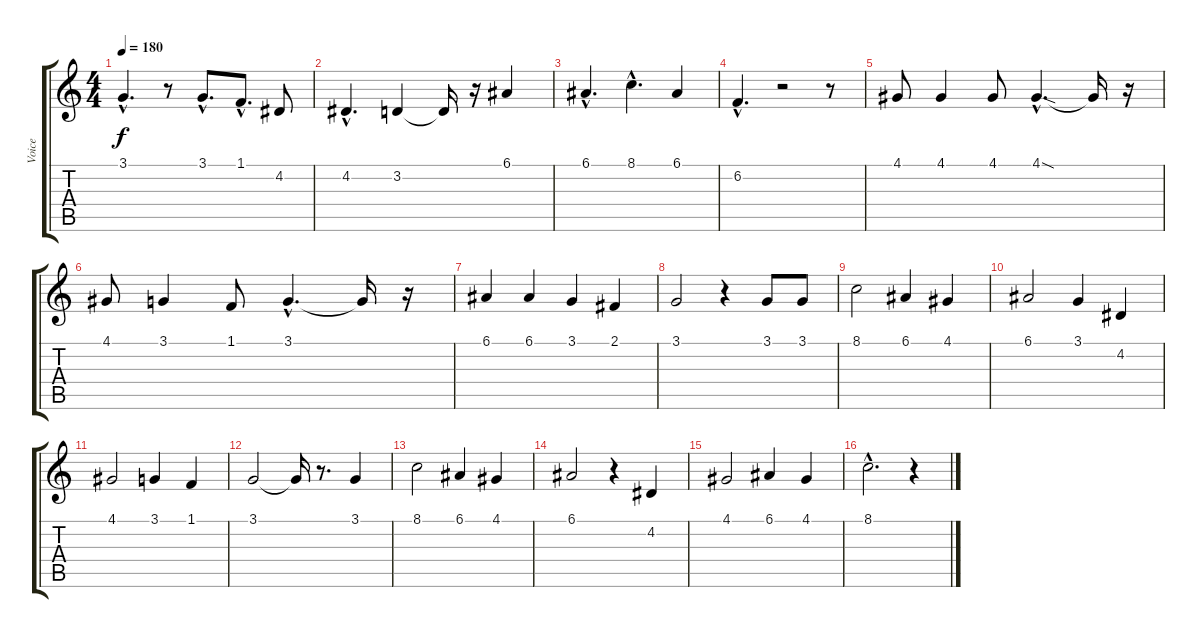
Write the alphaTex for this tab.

\track ("Voice" "Voice") {instrument lead6voice}
\staff {score tabs}
\tuning (E4 B3 G3 D3 A2 E2) {hide}
\ts (4 4)
\tempo 180
\clef g2
\ks c
3.1{hac}.4{d dy f} r.8 3.1{hac}.8{d} 1.1{hac}.8{d} 4.2.8 |
4.2{hac}.4{d} 3.2.4 3.2{t}.16 r.16 6.1.4 |
6.1{hac}.4{d} 8.1{hac}.4{d} 6.1.4 |
6.2{hac}.4{d} r.2 r.8 |
4.1.8 4.1.4 4.1.8 4.1{sod hac}.4{d} 4.1{t}.16 r.16 |
4.1.8 3.1.4 1.1.8 3.1{hac}.4{d} 3.1{t}.16 r.16 |
6.1.4 6.1.4 3.1.4 2.1.4 |
3.1.2 r.4 3.1.8 3.1.8 |
8.1.2 6.1.4 4.1.4 |
6.1.2 3.1.4 4.2.4 |
4.1.2 3.1.4 1.1.4 |
3.1.2 3.1{t}.16 r.8{d} 3.1.4 |
8.1.2 6.1.4 4.1.4 |
6.1.2 r.4 4.2.4 |
4.1.2 6.1.4 4.1.4 |
8.1{hac}.2{d} r.4
